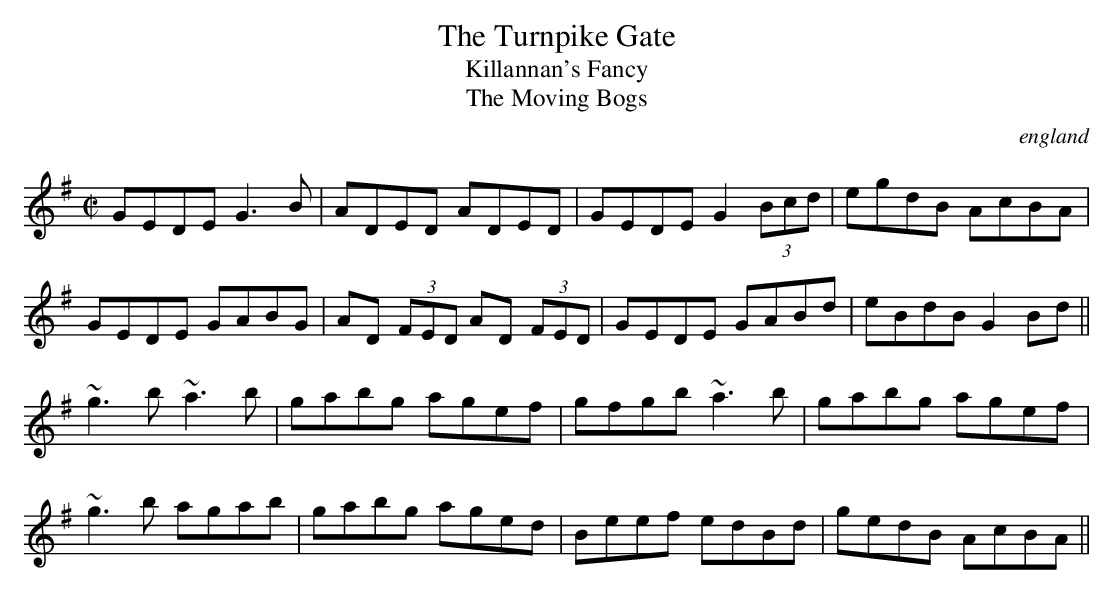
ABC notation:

X:1
T:Turnpike Gate, The
T:Killannan's Fancy
T:Moving Bogs, The
O:england
M:C|
K:G
GEDE G3B|ADED ADED|GEDE G2 (3Bcd|egdB AcBA|
GEDE GABG|AD (3FED AD (3FED|GEDE GABd|eBdB G2Bd||
~g3b ~a3b|gabg agef|gfgb ~a3b|gabg agef|
~g3b agab|gabg aged|Beef edBd|gedB AcBA||
